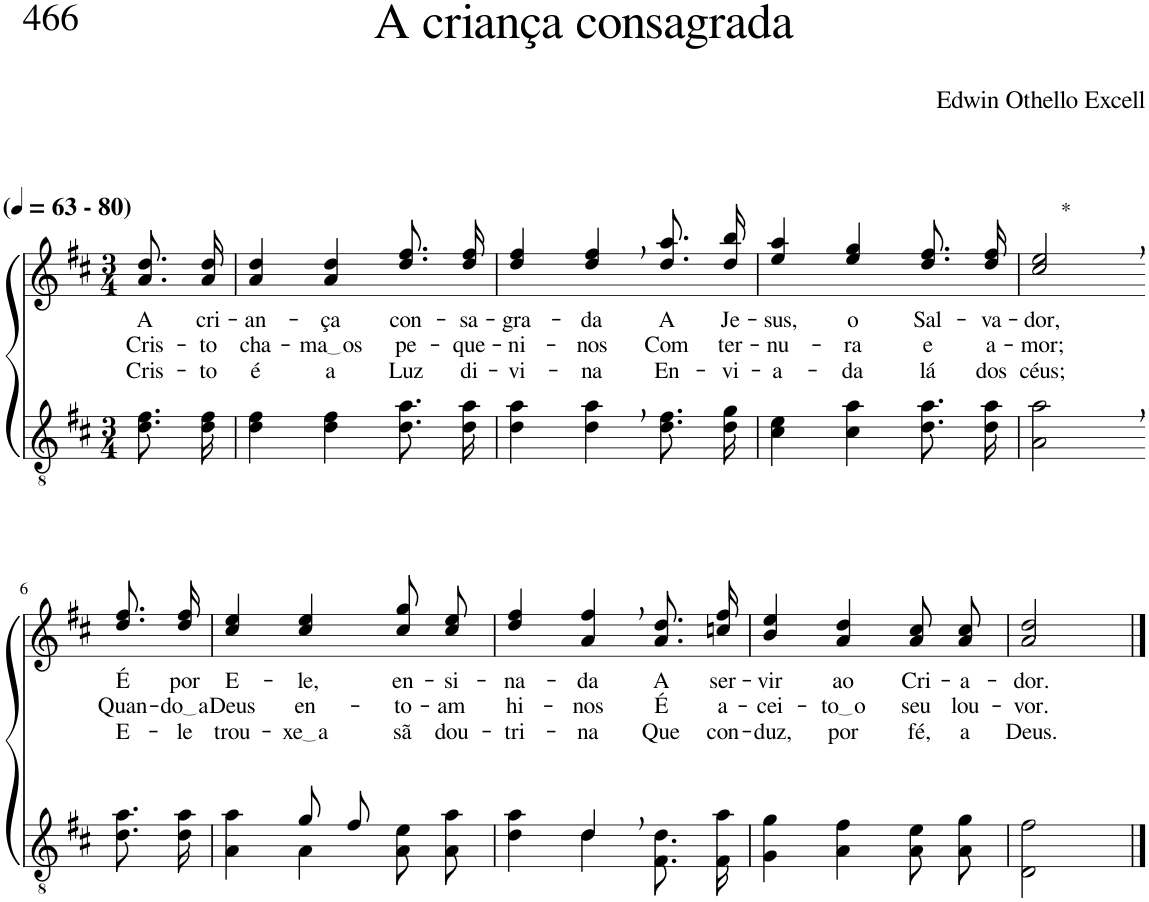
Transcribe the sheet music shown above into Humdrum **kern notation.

**kern	**kern	**text	**text	**text
*part2	*part1	*part1	*part1	*part1
*staff2	*staff1	*staff1	*staff1	*staff1
*I"Parte III e IV	*I"Parte I e II	*	*	*
*clefGv2	*clefG2	*	*	*
*Trd4c7	*Trd4c7	*	*	*
*k[f#c#]	*k[f#c#]	*	*	*
*M3/4	*M3/4	*	*	*
*MM63	*MM63	*	*	*
=1	=1	=1	=1	=1
!	!LO:TX:a:B:t=(	!	!	!
!	!LO:TX:a:B:t=- 80)	!	!	!
!	!	!LO:LY:b	!LO:LY:b	!LO:LY:b
8.d\ 8.f#\L	8.a\ 8.dd\L	A	Cris-	Cris-
!	!	!LO:LY:b	!LO:LY:b	!LO:LY:b
16d\ 16f#\Jk	16a\ 16dd\Jk	cri-	-to	-to
=2	=2	=2	=2	=2
!	!	!LO:LY:b	!LO:LY:b	!LO:LY:b
4d\ 4f#\	4a/ 4dd/	-an-	cha-	é
!	!	!LO:LY:b	!LO:LY:b	!LO:LY:b
4d\ 4f#\	4a/ 4dd/	-ça	ma os	a
!	!	!LO:LY:b	!LO:LY:b	!LO:LY:b
8.d\ 8.a\L	8.dd\ 8.ff#\L	con-	pe-	Luz
!	!	!LO:LY:b	!LO:LY:b	!LO:LY:b
16d\ 16a\Jk	16dd\ 16ff#\Jk	-sa-	-que-	di-
=3	=3	=3	=3	=3
!	!	!LO:LY:b	!LO:LY:b	!LO:LY:b
4d\ 4a\	4dd/ 4ff#/	-gra-	-ni-	-vi-
!	!	!LO:LY:b	!LO:LY:b	!LO:LY:b
4d\, 4a\,	4dd/, 4ff#/,	-da	-nos	-na
!	!	!LO:LY:b	!LO:LY:b	!LO:LY:b
8.d\ 8.f#\L	8.dd\ 8.aa\L	A	Com	En-
!	!	!LO:LY:b	!LO:LY:b	!LO:LY:b
16d\ 16g\Jk	16dd\ 16bb\Jk	Je-	ter-	-vi-
=4	=4	=4	=4	=4
!	!	!LO:LY:b	!LO:LY:b	!LO:LY:b
4c#\ 4e\	4ee/ 4aa/	-sus,	-nu-	-a-
!	!	!LO:LY:b	!LO:LY:b	!LO:LY:b
4c#\ 4a\	4ee/ 4gg/	o	-ra	-da
!	!	!LO:LY:b	!LO:LY:b	!LO:LY:b
8.d\ 8.a\L	8.dd\ 8.ff#\L	Sal-	e	lá
!	!	!LO:LY:b	!LO:LY:b	!LO:LY:b
16d\ 16a\Jk	16dd\ 16ff#\Jk	-va-	a-	dos
=5	=5	=5	=5	=5
!	!LO:TX:a:t=*	!	!	!
!	!	!LO:LY:b	!LO:LY:b	!LO:LY:b
2A\, 2a\,	2cc#/, 2ee/,	-dor,	-mor;	céus;
!!LO:LB:g=z
=6-	=6-	=6-	=6-	=6-
!	!	!LO:LY:b	!LO:LY:b	!LO:LY:b
8.d\ 8.a\L	8.dd\ 8.ff#\L	É	Quan-	E-
!	!	!LO:LY:b	!LO:LY:b	!LO:LY:b
16d\ 16a\Jk	16dd\ 16ff#\Jk	por	do a	-le
=7	=7	=7	=7	=7
*^	*	*	*	*
!	!	!	!LO:LY:b	!LO:LY:b	!LO:LY:b
4ryy	4A\ 4a\	4cc#/ 4ee/	E-	Deus	trou-
!	!	!	!LO:LY:b	!LO:LY:b	!LO:LY:b
8g/L	4A\	4cc#/ 4ee/	-le,	en-	xe a
8f#/J	.	.	.	.	.
!	!	!	!LO:LY:b	!LO:LY:b	!LO:LY:b
4ryy	8A\ 8e\L	8cc#\ 8gg\L	en-	-to-	sã
!	!	!	!LO:LY:b	!LO:LY:b	!LO:LY:b
.	8A\ 8a\J	8cc#\ 8ee\J	-si-	-am	dou-
=8	=8	=8	=8	=8	=8
!	!	!	!LO:LY:b	!LO:LY:b	!LO:LY:b
4ryy	4d\ 4a\	4dd/ 4ff#/	-na-	hi-	-tri-
!	!	!	!LO:LY:b	!LO:LY:b	!LO:LY:b
4d,/	4d\	4a/, 4ff#/,	-da	-nos	-na
!	!	!	!LO:LY:b	!LO:LY:b	!LO:LY:b
4ryy	8.F#\ 8.d\L	8.a\ 8.dd\L	A	É	Que
!	!	!	!LO:LY:b	!LO:LY:b	!LO:LY:b
.	16F#\ 16a\Jk	16ccn\ 16ff#\Jk	ser-	a-	con-
=9	=9	=9	=9	=9	=9
!	!	!	!LO:LY:b	!LO:LY:b	!LO:LY:b
*v	*v	*	*	*	*
4G\ 4g\	4b/ 4ee/	-vir	-cei-	-duz,
!	!	!LO:LY:b	!LO:LY:b	!LO:LY:b
4A\ 4f#\	4a/ 4dd/	ao	to o	por
!	!	!LO:LY:b	!LO:LY:b	!LO:LY:b
8A\ 8e\L	8a\ 8cc#\L	Cri-	seu	fé,
!	!	!LO:LY:b	!LO:LY:b	!LO:LY:b
8A\ 8g\J	8a\ 8cc#\J	-a-	lou-	a
=10	=10	=10	=10	=10
!	!	!LO:LY:b	!LO:LY:b	!LO:LY:b
2D\ 2f#\	2a/ 2dd/	-dor.	-vor.	Deus.
==	==	==	==	==
*-	*-	*-	*-	*-
